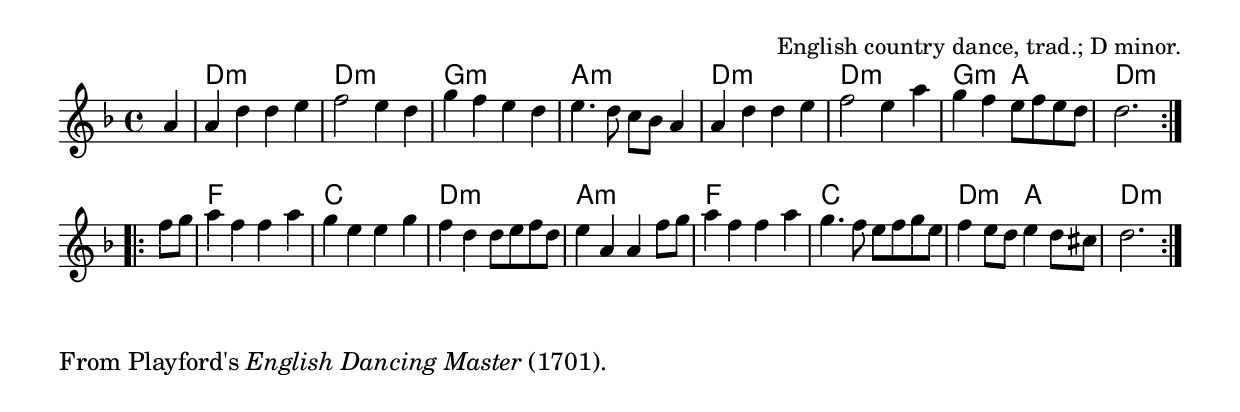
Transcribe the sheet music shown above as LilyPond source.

\version "2.18.2"
\include "util.ly"

\tocItem \markup "Childgrove"

\score {
  <<
    \relative a' {
      \time 4/4
      \key d \minor

      \repeat volta 2 {
        \partial 4 a4 |
        a d d e |
        f2 e4 d |
        g f e d |
        e4. d8 c bes a4 |

        a d d e |
        f2 e4 a |
        g f e8 f e d |
        d2.
      }
      \break

      \repeat volta 2 {
        f8 g |
        a4 f f a |
        g e e g |
        f d d8 e f d |
        e4 a, a f'8 g |

        a4 f f a |
        g4. f8 e f g e |
        f4 e8 d e4 d8 cis |
        d2.
      }
    }

    \chords {
      \time 4/4

      \repeat volta 2 {
        \partial 4 s4
        d1:m | d1:m | g1:m | a1:m |
        d1:m | d1:m | g2:m a2 | d2.:m
      }
      \repeat volta 2 {
        s4 |
        f1 | c1 | d1:m | a1:m |
        f1 | c1 | d2:m a2 | d2.:m
      }
    }
  >>

  \header {
    title = "Childgrove"
    opus = "English country dance, trad.; D minor."
  }
  \layout{indent=0}
  \midi{\tempo 4=200}
}

\markuplist{
  \paragraph{
    From Playford's \italic{English Dancing Master} (1701).
  }
}